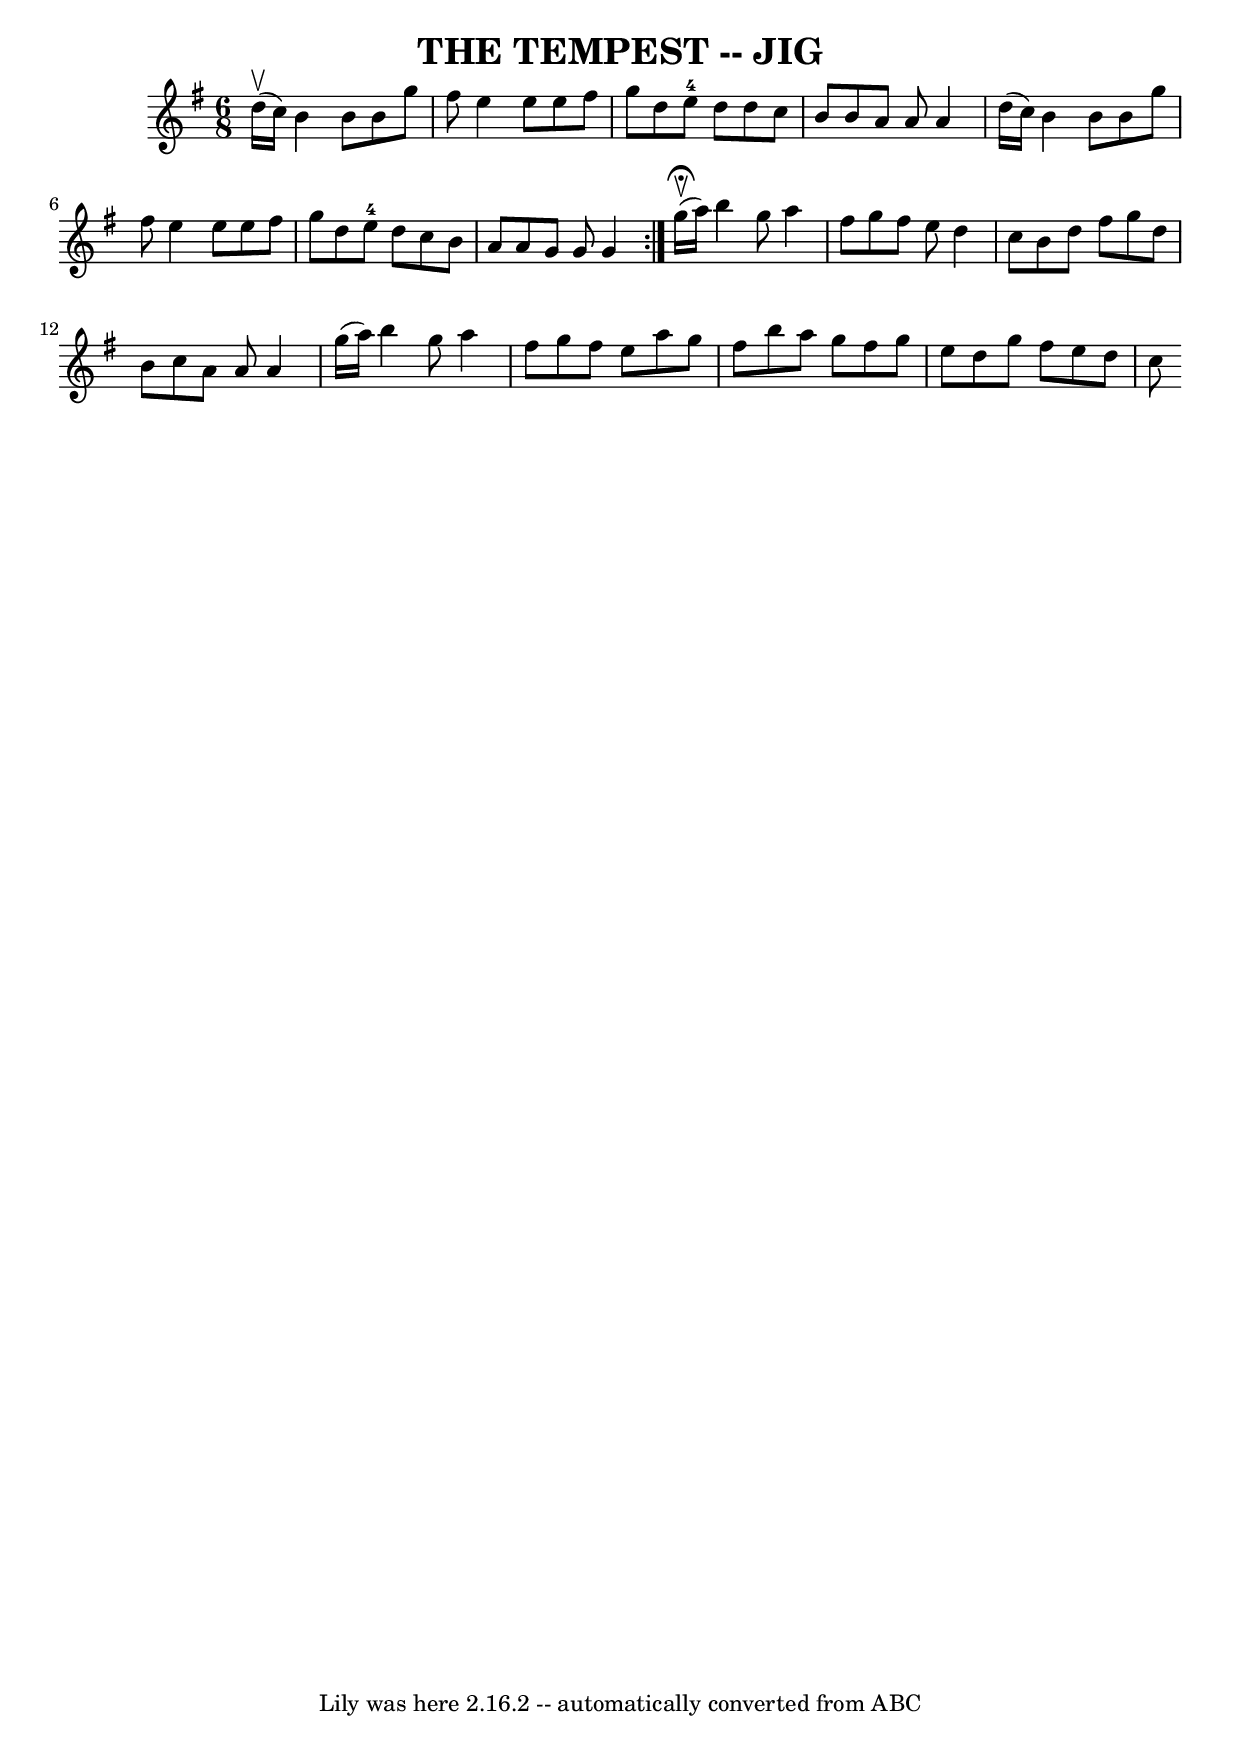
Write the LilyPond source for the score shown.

\version "2.7.40"
\include "Mammoth.ily"
\header {
	book = "Ryan's Mammoth Collection of Fiddle Tunes"
	crossRefNumber = "1"
	footnotes = "\\\\TEMPEST. [Form in two lines, of couples facing]. First two couples down the\\\\centre, abreast,  turn  half  round  [ladies  remaining at:  the right of\\\\partners], and back. Balance to the sides, [each couple], four hands round.\\\\Right and left."
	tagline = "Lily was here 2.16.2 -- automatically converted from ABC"
	title = "THE TEMPEST -- JIG"
}
voicedefault =  {
\set Score.defaultBarType = "empty"

\repeat volta 2 {
\time 6/8 \key g \major d''16 (^\upbow c''16) b'4 b'8 b'8    
g''8 fis''8    |
 e''4 e''8 e''8 fis''8 g''8    |
 
 d''8 e''8-4 d''8 d''8 c''8 b'8    |
 b'8 a'8    
a'8 a'4 d''16 (c''16)   |
 b'4 b'8 b'8 g''8    
fis''8    |
 e''4 e''8 e''8 fis''8 g''8    |
 d''8  
 e''8-4 d''8 c''8 b'8 a'8    |
 a'8 g'8 g'8 g'4 
   } g''16^\fermata(^\upbow a''16)   |
 b''4 g''8    
a''4 fis''8    |
 g''8 fis''8 e''8 d''4 c''8    |
 
 b'8 d''8 fis''8 g''8 d''8 b'8    |
 c''8 a'8 a'8 
 a'4 g''16 (a''16)   |
 b''4 g''8 a''4 fis''8    
|
 g''8 fis''8 e''8 a''8 g''8 fis''8    |
 b''8  
 a''8 g''8 fis''8 g''8 e''8    |
 d''8 g''8 fis''8   
 e''8 d''8 c''8    
}

\score{
    <<

	\context Staff="default"
	{
	    \voicedefault 
	}

    >>
	\layout {
	}
	\midi {}
}
